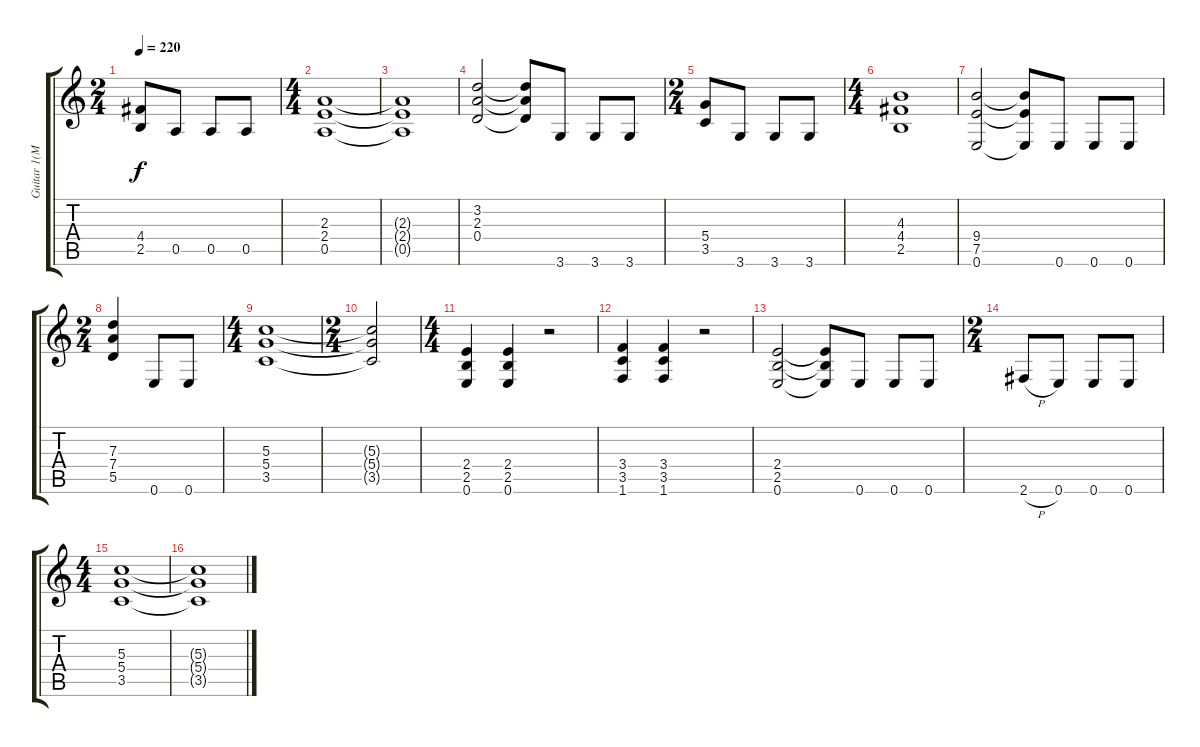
\track ("Guitar 1(Main Rhythm)" "Guitar 1(M") {instrument distortionguitar}
\staff {score tabs}
\tuning (E4 B3 G3 D3 A2 E2) {hide}
\ts (2 4)
\tempo 220
\clef g2
\ks c
(4.4 2.5).8{dy f} 0.5.8 0.5.8 0.5.8 |
\ts (4 4)
(2.3 2.4 0.5).1 |
(2.3{t} 2.4{t} 0.5{t}).1 |
(3.2 2.3 0.4).2 (3.2{t} 2.3{t} 0.4{t}).8 3.6.8 3.6.8 3.6.8 |
\ts (2 4)
(5.4 3.5).8 3.6.8 3.6.8 3.6.8 |
\ts (4 4)
(4.3 4.4 2.5).1 |
(9.4 7.5 0.6).2 (9.4{t} 7.5{t} 0.6{t}).8 0.6.8 0.6.8 0.6.8 |
\ts (2 4)
(7.3 7.4 5.5).4 0.6.8 0.6.8 |
\ts (4 4)
(5.3 5.4 3.5).1 |
\ts (2 4)
(5.3{t} 5.4{t} 3.5{t}).2 |
\ts (4 4)
(2.4 2.5 0.6).4 (2.4 2.5 0.6).4 r.2 |
(3.4 3.5 1.6).4 (3.4 3.5 1.6).4 r.2 |
(2.4 2.5 0.6).2 (2.4{t} 2.5{t} 0.6{t}).8 0.6.8 0.6.8 0.6.8 |
\ts (2 4)
2.6{h}.8 0.6.8 0.6.8 0.6.8 |
\ts (4 4)
(5.3 5.4 3.5).1 |
(5.3{t} 5.4{t} 3.5{t}).1
